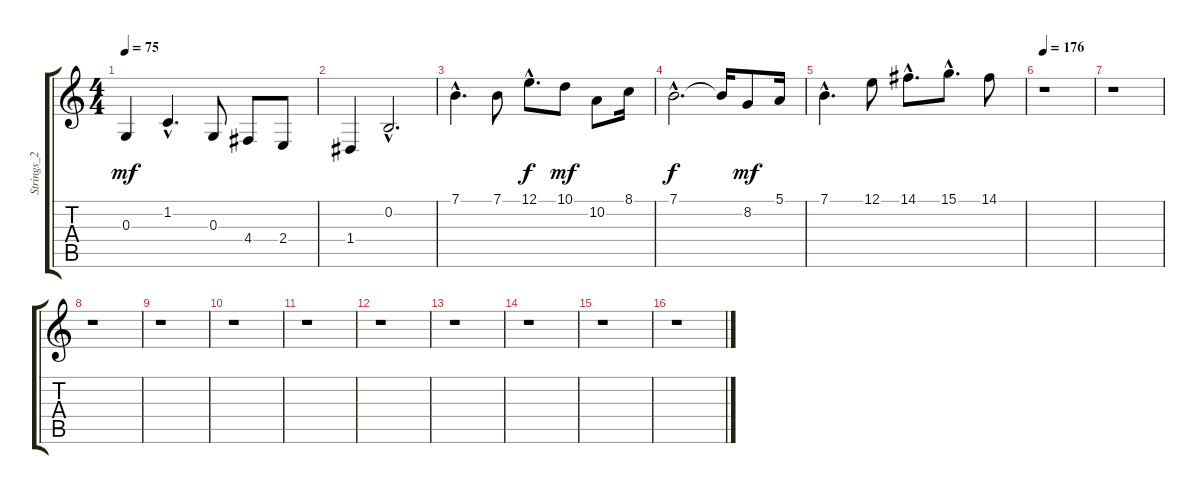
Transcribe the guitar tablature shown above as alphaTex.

\track ("Strings_2 " "Strings_2 ") {instrument frenchhorn}
\staff {score tabs}
\tuning (E4 B3 G3 D3 A2 E2) {hide}
\ts (4 4)
\tempo 75
\clef g2
\ks c
0.3.4{dy mf} 1.2{hac}.4{d} 0.3.8 4.4.8 2.4.8 |
1.4.4 0.2{hac}.2{d} |
7.1{hac}.4{d} 7.1.8 12.1{hac}.8{d dy f} 10.1.8{dy mf} 10.2.8 8.1.16 |
7.1{hac}.2{d dy f} 7.1{t}.16 8.2.8{dy mf} 5.1.16 |
7.1{hac}.4{d} 12.1.8 14.1{hac}.8{d} 15.1{hac}.8{d} 14.1.8 |
\tempo 176
r.1 |
r.1 |
r.1 |
r.1 |
r.1 |
r.1 |
r.1 |
r.1 |
r.1 |
r.1 |
r.1
